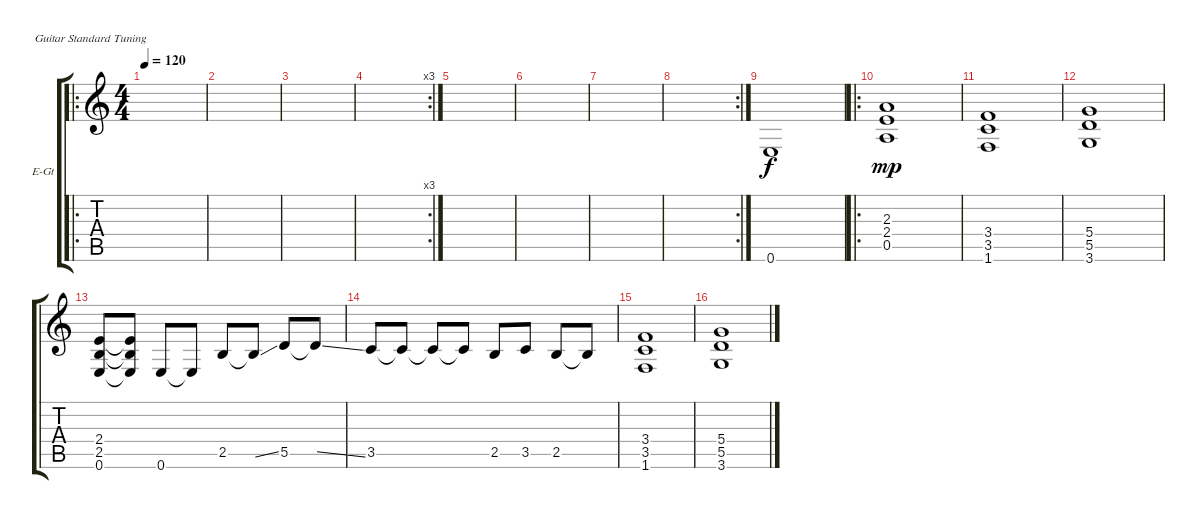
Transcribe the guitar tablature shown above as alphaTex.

\defaultSystemsLayout 4
\bracketExtendMode groupsimilarinstruments
\firstSystemTrackNameOrientation horizontal
\otherSystemsTrackNameOrientation horizontal
\track ("Ruslan Vladika /  distortion" "E-Gt") {instrument distortionguitar}
\staff {score tabs}
\tuning (E4 B3 G3 D3 A2 E2)
\ro
\ts (4 4)
\tempo 120
\clef g2
\scale
0.5
\ks c
|
\scale
0.261719 |
|
\rc 3
|
|
|
\scale
0.238281 |
\rc 2
\scale
0.354497 |
\scale
0.322751 0.6.1 |
\ro
\scale
0.322751 (0.5 2.4 2.3).1{dy mp} |
\scale
0.333333 (1.6 3.5 3.4).1 |
\scale
0.333333 (3.6 5.5 5.4).1 |
\scale
0.333333 (0.6 2.5 2.4).8 (0.6{t} 2.5{t} 2.4{t}).8 0.6.8 0.6{t}.8 2.5.8 2.5{ss t}.8 5.5.8 5.5{ss t}.8 |
3.5.8 3.5{t}.8 3.5{t}.8 3.5{t}.8 2.5.8 3.5.8 2.5.8 2.5{t}.8 |
(1.6 3.5 3.4).1 |
(3.6 5.5 5.4).1
